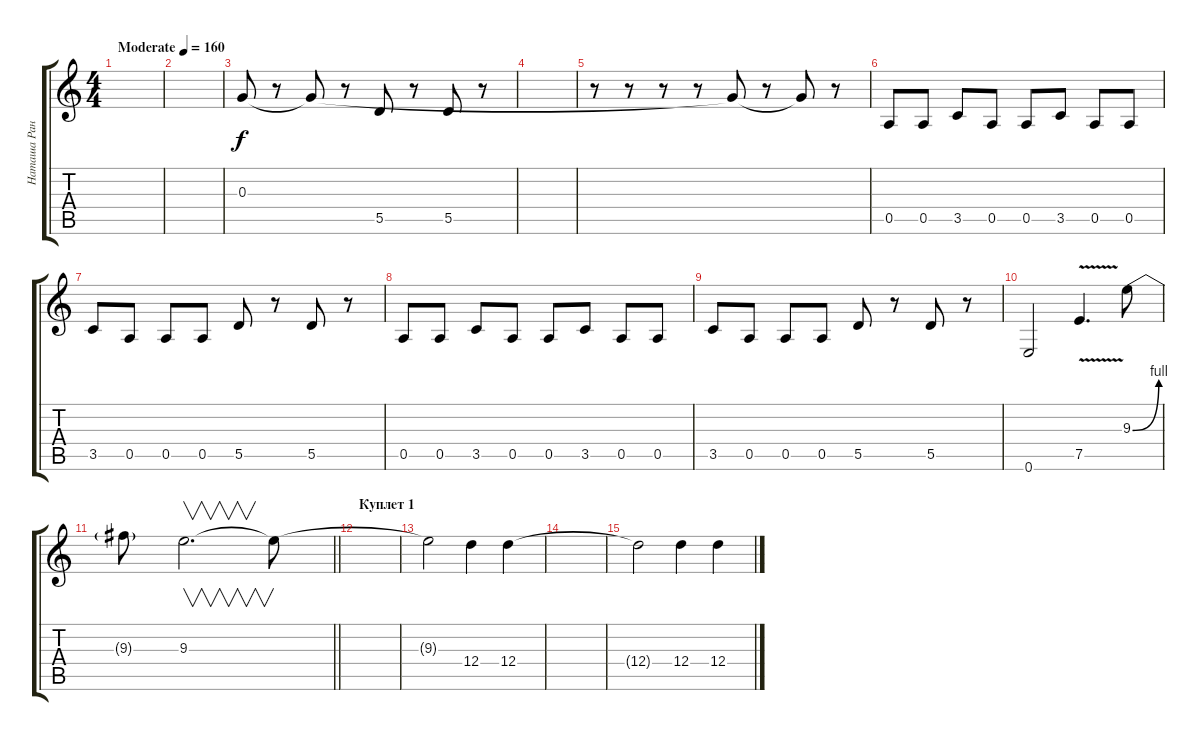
\track ("Наташа Ранетка" "Наташа Ран") {instrument distortionguitar}
\staff {score tabs}
\tuning (E4 B3 G3 D3 A2 E2) {hide}
\ts (4 4)
\tempo (160 "Moderate")
\clef g2
\ks c
|
|
0.3.8 r.8 0.3{t}.8 r.8 5.5.8 r.8 5.5.8 r.8 |
|
r.8 r.8 r.8 r.8 0.3{t}.8 r.8 0.3{t}.8 r.8 |
0.5.8 0.5.8 3.5.8 0.5.8 0.5.8 3.5.8 0.5.8 0.5.8 |
3.5.8 0.5.8 0.5.8 0.5.8 5.5.8 r.8 5.5.8 r.8 |
0.5.8 0.5.8 3.5.8 0.5.8 0.5.8 3.5.8 0.5.8 0.5.8 |
3.5.8 0.5.8 0.5.8 0.5.8 5.5.8 r.8 5.5.8 r.8 |
0.6.2{volume 16 instrument electricguitarclean} 7.5{v}.4{d} 9.3{be (bend 0 0 60 4)}.8 |
\barLineRight lightlight
9.3{t}.8 9.3.2{v d} 9.3{t}.8 |
\section ("" "Куплет 1")
|
9.3{t}.2 12.4.4 12.4.4 |
|
12.4{t}.2 12.4.4 12.4.4
